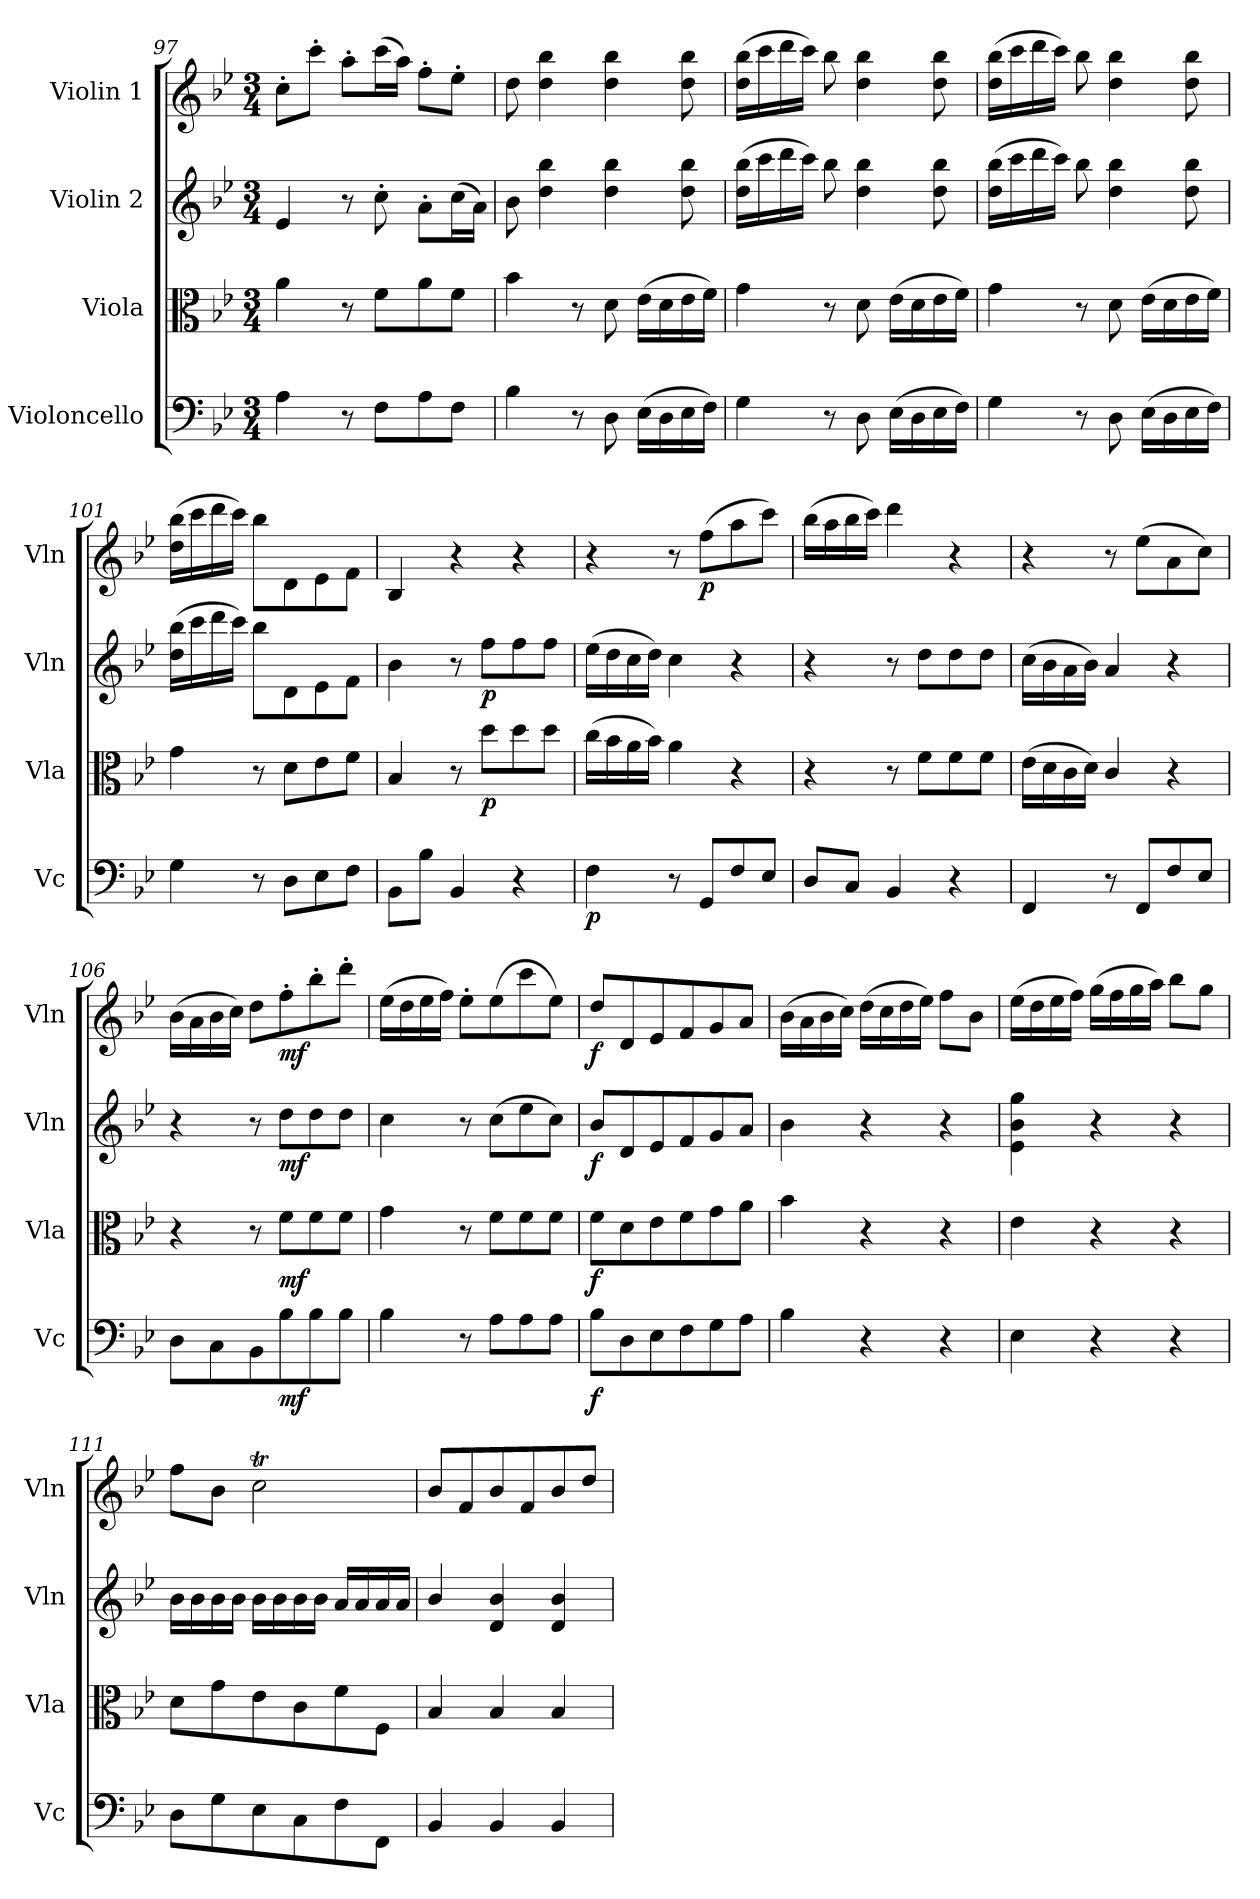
**kern	**dynam	**kern	**dynam	**kern	**dynam	**kern	**dynam
*part4	*part4	*part3	*part3	*part2	*part2	*part1	*part1
*staff4	*staff4	*staff3	*staff3	*staff2	*staff2	*staff1	*staff1
*I"Violoncello	*	*I"Viola	*	*I"Violin 2	*	*I"Violin 1	*
*I'Vc	*	*I'Vla	*	*I'Vln	*	*I'Vln	*
*clefF4	*	*clefC3	*	*clefG2	*	*clefG2	*
*k[b-e-]	*	*k[b-e-]	*	*k[b-e-]	*	*k[b-e-]	*
*M3/4	*	*M3/4	*	*M3/4	*	*M3/4	*
=97	=97	=97	=97	=97	=97	=97	=97
4A\	.	4a\	.	4e-/	.	8cc'\L	.
.	.	.	.	.	.	8ccc'\J	.
8r	.	8r	.	8r	.	8aa'\L	.
8F\L	.	8f\L	.	8cc'\	.	(>16ccc\L	.
.	.	.	.	.	.	16aa\JJ)	.
8A\	.	8a\	.	8a'\L	.	8ff'\L	.
8F\J	.	8f\J	.	(>16cc\L	.	8ee-'\J	.
.	.	.	.	16a\JJ)	.	.	.
!!LO:LB:g=z
=98	=98	=98	=98	=98	=98	=98	=98
4B-\	.	4b-\	.	8b-\	.	8dd\	.
.	.	.	.	4dd\ 4bb-\	.	4dd\ 4bb-\	.
8r	.	8r	.	.	.	.	.
8D\	.	8d\	.	4dd\ 4bb-\	.	4dd\ 4bb-\	.
(>16E-\LL	.	(>16e-\LL	.	.	.	.	.
16D\	.	16d\	.	.	.	.	.
16E-\	.	16e-\	.	8dd\ 8bb-\	.	8dd\ 8bb-\	.
16F\JJ)	.	16f\JJ)	.	.	.	.	.
=99	=99	=99	=99	=99	=99	=99	=99
4G\	.	4g\	.	(>16dd\ 16bb-\LL	.	(>16dd\ 16bb-\LL	.
.	.	.	.	16ccc\	.	16ccc\	.
.	.	.	.	16ddd\	.	16ddd\	.
.	.	.	.	16ccc\JJ)	.	16ccc\JJ)	.
8r	.	8r	.	8bb-\	.	8bb-\	.
8D\	.	8d\	.	4dd\ 4bb-\	.	4dd\ 4bb-\	.
(>16E-\LL	.	(>16e-\LL	.	.	.	.	.
16D\	.	16d\	.	.	.	.	.
16E-\	.	16e-\	.	8dd\ 8bb-\	.	8dd\ 8bb-\	.
16F\JJ)	.	16f\JJ)	.	.	.	.	.
=100	=100	=100	=100	=100	=100	=100	=100
4G\	.	4g\	.	(>16dd\ 16bb-\LL	.	(>16dd\ 16bb-\LL	.
.	.	.	.	16ccc\	.	16ccc\	.
.	.	.	.	16ddd\	.	16ddd\	.
.	.	.	.	16ccc\JJ)	.	16ccc\JJ)	.
8r	.	8r	.	8bb-\	.	8bb-\	.
8D\	.	8d\	.	4dd\ 4bb-\	.	4dd\ 4bb-\	.
(>16E-\LL	.	(>16e-\LL	.	.	.	.	.
16D\	.	16d\	.	.	.	.	.
16E-\	.	16e-\	.	8dd\ 8bb-\	.	8dd\ 8bb-\	.
16F\JJ)	.	16f\JJ)	.	.	.	.	.
=101	=101	=101	=101	=101	=101	=101	=101
4G\	.	4g\	.	(>16dd\ 16bb-\LL	.	(>16dd\ 16bb-\LL	.
.	.	.	.	16ccc\	.	16ccc\	.
.	.	.	.	16ddd\	.	16ddd\	.
.	.	.	.	16ccc\JJ)	.	16ccc\JJ)	.
8r	.	8r	.	8bb-\L	.	8bb-\L	.
8D\L	.	8d\L	.	8d\	.	8d\	.
8E-\	.	8e-\	.	8e-\	.	8e-\	.
8F\J	.	8f\J	.	8f\J	.	8f\J	.
!!LO:LB:g=z
=102	=102	=102	=102	=102	=102	=102	=102
8BB-\L	.	4B-/	.	4b-\	.	4B-/	.
8B-\J	.	.	.	.	.	.	.
4BB-/	.	8r	.	8r	.	4r	.
!	!	!	!LO:DY:b	!	!LO:DY:b	!	!
.	.	8dd\L	p	8ff\L	p	.	.
4r	.	8dd\	.	8ff\	.	4r	.
.	.	8dd\J	.	8ff\J	.	.	.
=103	=103	=103	=103	=103	=103	=103	=103
!	!LO:DY:b	!	!	!	!	!	!
4F\	p	(>16cc\LL	.	(>16ee-\LL	.	4r	.
.	.	16b-\	.	16dd\	.	.	.
.	.	16a\	.	16cc\	.	.	.
.	.	16b-\JJ)	.	16dd\JJ)	.	.	.
8r	.	4a\	.	4cc\	.	8r	.
!	!	!	!	!	!	!	!LO:DY:b
8GG/L	.	.	.	.	.	(>8ff\L	p
8F/	.	4r	.	4r	.	8aa\	.
8E-/J	.	.	.	.	.	8ccc\J)	.
=104	=104	=104	=104	=104	=104	=104	=104
8D/L	.	4r	.	4r	.	(>16bb-\LL	.
.	.	.	.	.	.	16aa\	.
8C/J	.	.	.	.	.	16bb-\	.
.	.	.	.	.	.	16ccc\JJ)	.
4BB-/	.	8r	.	8r	.	4ddd\	.
.	.	8f\L	.	8dd\L	.	.	.
4r	.	8f\	.	8dd\	.	4r	.
.	.	8f\J	.	8dd\J	.	.	.
=105	=105	=105	=105	=105	=105	=105	=105
4FF/	.	(>16e-\LL	.	(>16cc\LL	.	4r	.
.	.	16d\	.	16b-\	.	.	.
.	.	16c\	.	16a\	.	.	.
.	.	16d\JJ)	.	16b-\JJ)	.	.	.
8r	.	4c/	.	4a/	.	8r	.
8FF/L	.	.	.	.	.	(>8ee-\L	.
8F/	.	4r	.	4r	.	8a\	.
8E-/J	.	.	.	.	.	8cc\J)	.
!!LO:LB:g=z
=106	=106	=106	=106	=106	=106	=106	=106
8D\L	.	4r	.	4r	.	(>16b-\LL	.
.	.	.	.	.	.	16a\	.
8C\	.	.	.	.	.	16b-\	.
.	.	.	.	.	.	16cc\JJ)	.
8BB-\	.	8r	.	8r	.	8dd\L	.
!	!LO:DY:b	!	!LO:DY:b	!	!LO:DY:b	!	!LO:DY:b
8B-\	mf	8f\L	mf	8dd\L	mf	8ff'\	mf
8B-\	.	8f\	.	8dd\	.	8bb-'\	.
8B-\J	.	8f\J	.	8dd\J	.	8ddd'\J	.
=107	=107	=107	=107	=107	=107	=107	=107
4B-\	.	4g\	.	4cc\	.	(>16ee-\LL	.
.	.	.	.	.	.	16dd\	.
.	.	.	.	.	.	16ee-\	.
.	.	.	.	.	.	16ff\JJ)	.
8r	.	8r	.	8r	.	8ee-'\L	.
8A\L	.	8f\L	.	(>8cc\L	.	(>8ee-\	.
8A\	.	8f\	.	8ee-\	.	8ccc\	.
8A\J	.	8f\J	.	8cc\J)	.	8ee-\J)	.
=108	=108	=108	=108	=108	=108	=108	=108
!	!LO:DY:b	!	!LO:DY:b	!	!LO:DY:b	!	!LO:DY:b
8B-\L	f	8f\L	f	8b-/L	f	8dd/L	f
8D\	.	8d\	.	8d/	.	8d/	.
8E-\	.	8e-\	.	8e-/	.	8e-/	.
8F\	.	8f\	.	8f/	.	8f/	.
8G\	.	8g\	.	8g/	.	8g/	.
8A\J	.	8a\J	.	8a/J	.	8a/J	.
=109	=109	=109	=109	=109	=109	=109	=109
4B-\	.	4b-\	.	4b-\	.	(>16b-\LL	.
.	.	.	.	.	.	16a\	.
.	.	.	.	.	.	16b-\	.
.	.	.	.	.	.	16cc\JJ)	.
4r	.	4r	.	4r	.	(>16dd\LL	.
.	.	.	.	.	.	16cc\	.
.	.	.	.	.	.	16dd\	.
.	.	.	.	.	.	16ee-\JJ)	.
4r	.	4r	.	4r	.	8ff\L	.
.	.	.	.	.	.	8b-\J	.
!!LO:LB:g=z
=110	=110	=110	=110	=110	=110	=110	=110
4E-\	.	4e-\	.	4e-\ 4b-\ 4gg\	.	(>16ee-\LL	.
.	.	.	.	.	.	16dd\	.
.	.	.	.	.	.	16ee-\	.
.	.	.	.	.	.	16ff\JJ)	.
4r	.	4r	.	4r	.	(>16gg\LL	.
.	.	.	.	.	.	16ff\	.
.	.	.	.	.	.	16gg\	.
.	.	.	.	.	.	16aa\JJ)	.
4r	.	4r	.	4r	.	8bb-\L	.
.	.	.	.	.	.	8gg\J	.
=111	=111	=111	=111	=111	=111	=111	=111
8D\L	.	8d\L	.	16b-\LL	.	8ff\L	.
.	.	.	.	16b-\	.	.	.
8G\	.	8g\	.	16b-\	.	8b-\J	.
.	.	.	.	16b-\JJ	.	.	.
8E-\	.	8e-\	.	16b-\LL	.	2ccT\	.
.	.	.	.	16b-\	.	.	.
8C\	.	8c\	.	16b-\	.	.	.
.	.	.	.	16b-\JJ	.	.	.
8F\	.	8f\	.	16a/LL	.	.	.
.	.	.	.	16a/	.	.	.
8FF\J	.	8F\J	.	16a/	.	.	.
.	.	.	.	16a/JJ	.	.	.
=112	=112	=112	=112	=112	=112	=112	=112
4BB-/	.	4B-/	.	4b-/	.	8b-/L	.
.	.	.	.	.	.	8f/	.
4BB-/	.	4B-/	.	4d/ 4b-/	.	8b-/	.
.	.	.	.	.	.	8f/	.
4BB-/	.	4B-/	.	4d/ 4b-/	.	8b-/	.
.	.	.	.	.	.	8dd/J	.
=	=	=	=	=	=	=	=
*-	*-	*-	*-	*-	*-	*-	*-
